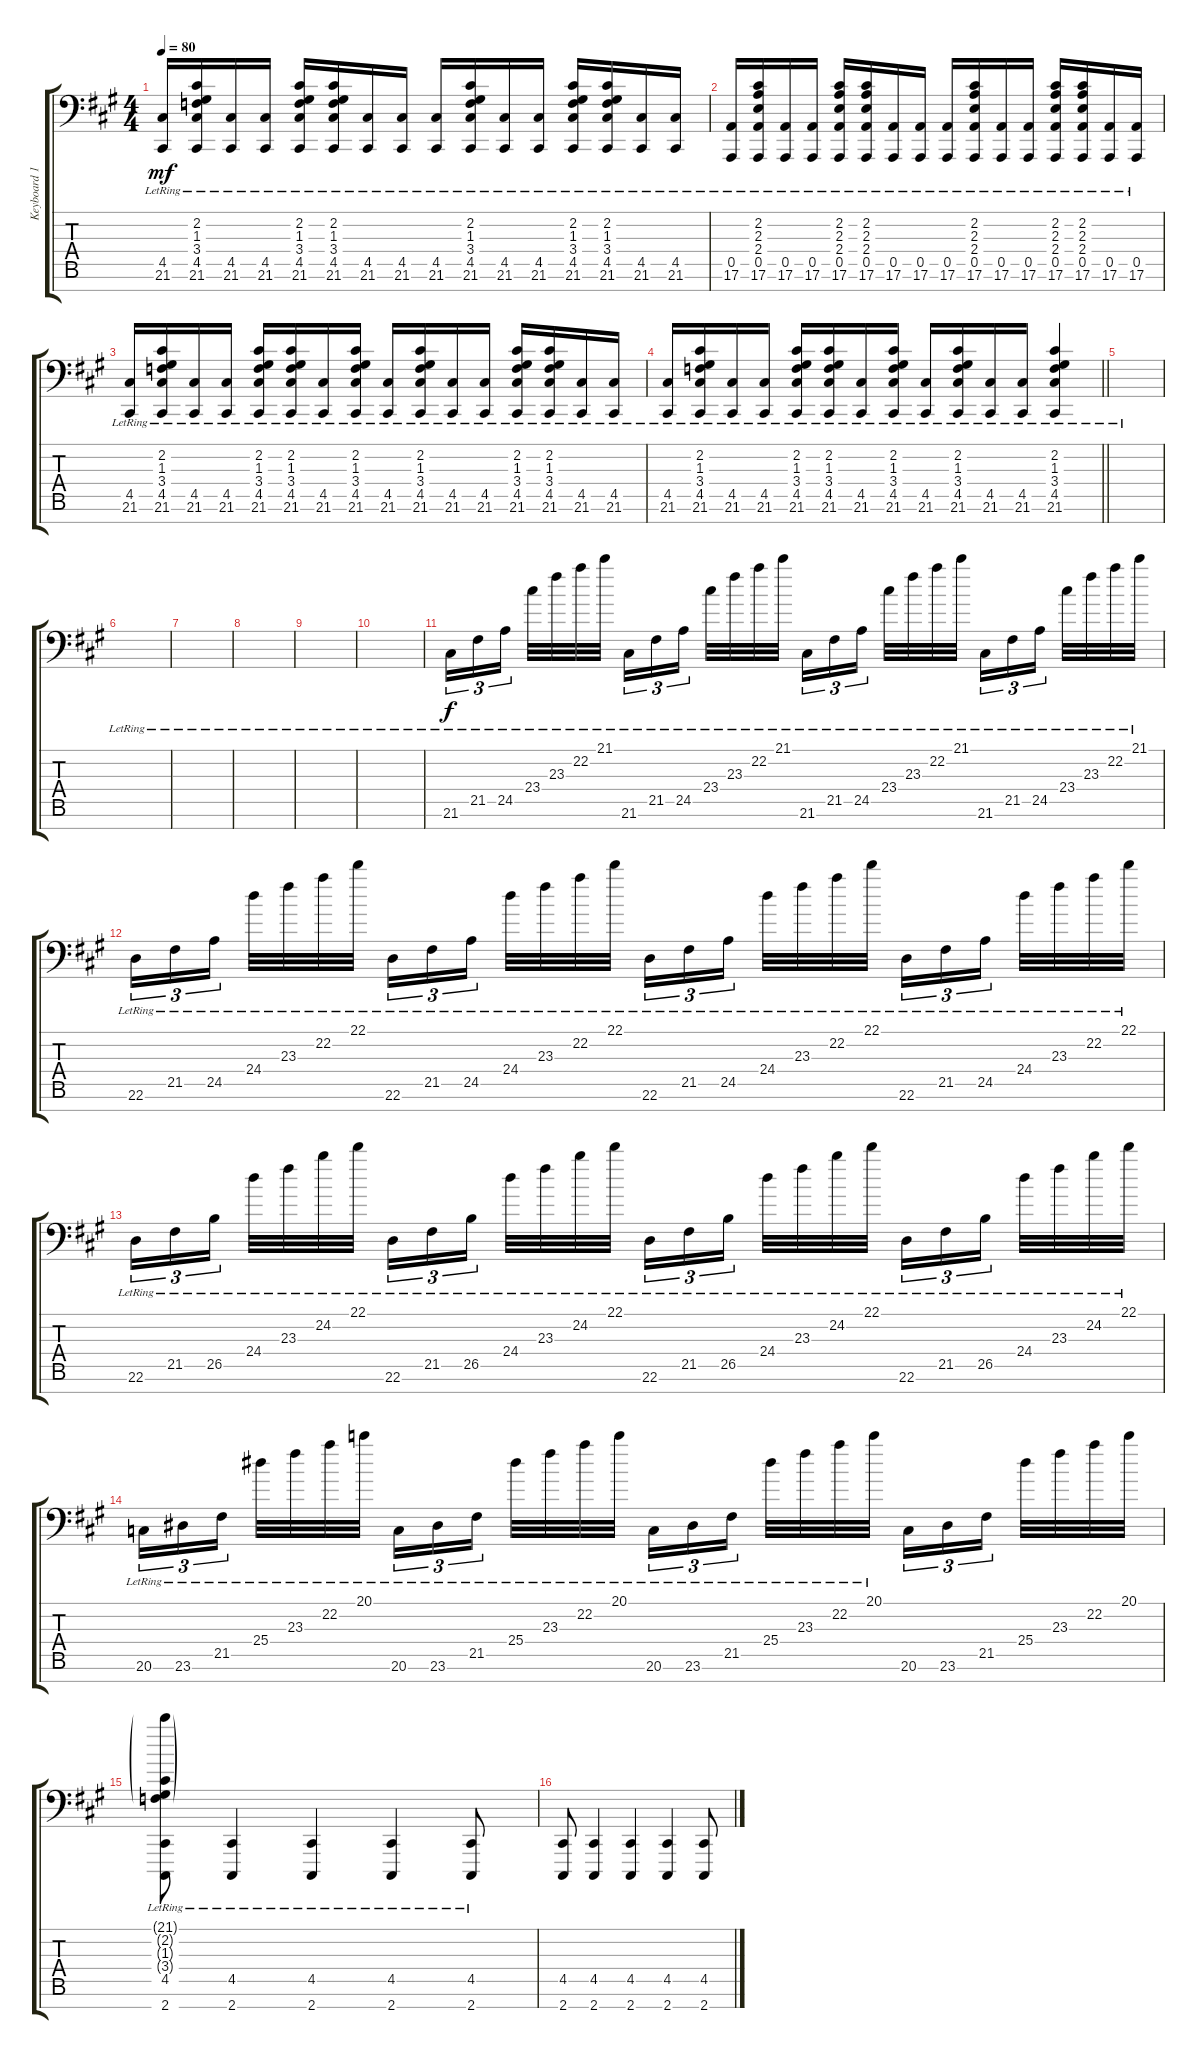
\track ("Keyboard 1" "Keyboard 1") {instrument acousticgrandpiano}
\staff {score tabs}
\tuning (E4 B3 G3 D3 A1 E1 B0) {hide}
\ts (4 4)
\tempo 80
\clef f4
\ks a
(4.5{lr} 21.6{lr}).16{dy mf} (2.2{lr} 1.3{lr} 3.4{lr} 4.5{lr} 21.6{lr}).16 (4.5{lr} 21.6{lr}).16 (4.5{lr} 21.6{lr}).16 (2.2{lr} 1.3{lr} 3.4{lr} 4.5{lr} 21.6{lr}).16 (2.2{lr} 1.3{lr} 3.4{lr} 4.5{lr} 21.6{lr}).16 (4.5{lr} 21.6{lr}).16 (4.5{lr} 21.6{lr}).16 (4.5{lr} 21.6{lr}).16 (2.2{lr} 1.3{lr} 3.4{lr} 4.5{lr} 21.6{lr}).16 (4.5{lr} 21.6{lr}).16 (4.5{lr} 21.6{lr}).16 (2.2{lr} 1.3{lr} 3.4{lr} 4.5{lr} 21.6{lr}).16 (2.2{lr} 1.3{lr} 3.4{lr} 4.5{lr} 21.6{lr}).16 (4.5{lr} 21.6{lr}).16 (4.5{lr} 21.6{lr}).16 |
(0.5{lr} 17.6{lr}).16 (2.2{lr} 2.3{lr} 2.4{lr} 0.5{lr} 17.6{lr}).16 (0.5{lr} 17.6{lr}).16 (0.5{lr} 17.6{lr}).16 (2.2{lr} 2.3{lr} 2.4{lr} 0.5{lr} 17.6{lr}).16 (2.2{lr} 2.3{lr} 2.4{lr} 0.5{lr} 17.6{lr}).16 (0.5{lr} 17.6{lr}).16 (0.5{lr} 17.6{lr}).16 (0.5{lr} 17.6{lr}).16 (2.2{lr} 2.3{lr} 2.4{lr} 0.5{lr} 17.6{lr}).16 (0.5{lr} 17.6{lr}).16 (0.5{lr} 17.6{lr}).16 (2.2{lr} 2.3{lr} 2.4{lr} 0.5{lr} 17.6{lr}).16 (2.2{lr} 2.3{lr} 2.4{lr} 0.5{lr} 17.6{lr}).16 (0.5{lr} 17.6{lr}).16 (0.5{lr} 17.6{lr}).16 |
(4.5{lr} 21.6{lr}).16 (2.2{lr} 1.3{lr} 3.4{lr} 4.5{lr} 21.6{lr}).16 (4.5{lr} 21.6{lr}).16 (4.5{lr} 21.6{lr}).16 (2.2{lr} 1.3{lr} 3.4{lr} 4.5{lr} 21.6{lr}).16 (2.2{lr} 1.3{lr} 3.4{lr} 4.5{lr} 21.6{lr}).16 (4.5{lr} 21.6{lr}).16 (2.2{lr} 1.3{lr} 3.4{lr} 4.5{lr} 21.6{lr}).16 (4.5{lr} 21.6{lr}).16 (2.2{lr} 1.3{lr} 3.4{lr} 4.5{lr} 21.6{lr}).16 (4.5{lr} 21.6{lr}).16 (4.5{lr} 21.6{lr}).16 (2.2{lr} 1.3{lr} 3.4{lr} 4.5{lr} 21.6{lr}).16 (2.2{lr} 1.3{lr} 3.4{lr} 4.5{lr} 21.6{lr}).16 (4.5{lr} 21.6{lr}).16 (4.5{lr} 21.6{lr}).16 |
\barLineRight lightlight
(4.5{lr} 21.6{lr}).16 (2.2{lr} 1.3{lr} 3.4{lr} 4.5{lr} 21.6{lr}).16 (4.5{lr} 21.6{lr}).16 (4.5{lr} 21.6{lr}).16 (2.2{lr} 1.3{lr} 3.4{lr} 4.5{lr} 21.6{lr}).16 (2.2{lr} 1.3{lr} 3.4{lr} 4.5{lr} 21.6{lr}).16 (4.5{lr} 21.6{lr}).16 (2.2{lr} 1.3{lr} 3.4{lr} 4.5{lr} 21.6{lr}).16 (4.5{lr} 21.6{lr}).16 (2.2{lr} 1.3{lr} 3.4{lr} 4.5{lr} 21.6{lr}).16 (4.5{lr} 21.6{lr}).16 (4.5{lr} 21.6{lr}).16 (2.2{lr} 1.3{lr} 3.4{lr} 4.5{lr} 21.6{lr}).4 |
|
|
|
|
|
|
21.6{lr}.16{tu (3 2) dy f volume 8} 21.5{lr}.16{tu (3 2)} 24.5{lr}.16{tu (3 2) beam splitsecondary} 23.4{lr}.32 23.3{lr}.32 22.2{lr}.32 21.1{lr}.32 21.6{lr}.16{tu (3 2)} 21.5{lr}.16{tu (3 2)} 24.5{lr}.16{tu (3 2) beam splitsecondary} 23.4{lr}.32 23.3{lr}.32 22.2{lr}.32 21.1{lr}.32 21.6{lr}.16{tu (3 2)} 21.5{lr}.16{tu (3 2)} 24.5{lr}.16{tu (3 2) beam splitsecondary} 23.4{lr}.32 23.3{lr}.32 22.2{lr}.32 21.1{lr}.32 21.6{lr}.16{tu (3 2)} 21.5{lr}.16{tu (3 2)} 24.5{lr}.16{tu (3 2) beam splitsecondary} 23.4{lr}.32 23.3{lr}.32 22.2{lr}.32 21.1{lr}.32 |
22.6{lr}.16{tu (3 2)} 21.5{lr}.16{tu (3 2)} 24.5{lr}.16{tu (3 2) beam splitsecondary} 24.4{lr}.32 23.3{lr}.32 22.2{lr}.32 22.1{lr}.32 22.6{lr}.16{tu (3 2)} 21.5{lr}.16{tu (3 2)} 24.5{lr}.16{tu (3 2) beam splitsecondary} 24.4{lr}.32 23.3{lr}.32 22.2{lr}.32 22.1{lr}.32 22.6{lr}.16{tu (3 2)} 21.5{lr}.16{tu (3 2)} 24.5{lr}.16{tu (3 2) beam splitsecondary} 24.4{lr}.32 23.3{lr}.32 22.2{lr}.32 22.1{lr}.32 22.6{lr}.16{tu (3 2)} 21.5{lr}.16{tu (3 2)} 24.5{lr}.16{tu (3 2) beam splitsecondary} 24.4{lr}.32 23.3{lr}.32 22.2{lr}.32 22.1{lr}.32 |
22.6{lr}.16{tu (3 2)} 21.5{lr}.16{tu (3 2)} 26.5{lr}.16{tu (3 2) beam splitsecondary} 24.4{lr}.32 23.3{lr}.32 24.2{lr}.32 22.1{lr}.32 22.6{lr}.16{tu (3 2)} 21.5{lr}.16{tu (3 2)} 26.5{lr}.16{tu (3 2) beam splitsecondary} 24.4{lr}.32 23.3{lr}.32 24.2{lr}.32 22.1{lr}.32 22.6{lr}.16{tu (3 2)} 21.5{lr}.16{tu (3 2)} 26.5{lr}.16{tu (3 2) beam splitsecondary} 24.4{lr}.32 23.3{lr}.32 24.2{lr}.32 22.1{lr}.32 22.6{lr}.16{tu (3 2)} 21.5{lr}.16{tu (3 2)} 26.5{lr}.16{tu (3 2) beam splitsecondary} 24.4{lr}.32 23.3{lr}.32 24.2{lr}.32 22.1{lr}.32 |
20.6{lr}.16{tu (3 2)} 23.6{lr}.16{tu (3 2)} 21.5{lr}.16{tu (3 2) beam splitsecondary} 25.4{lr}.32 23.3{lr}.32 22.2{lr}.32 20.1{lr}.32 20.6{lr}.16{tu (3 2)} 23.6{lr}.16{tu (3 2)} 21.5{lr}.16{tu (3 2) beam splitsecondary} 25.4{lr}.32 23.3{lr}.32 22.2{lr}.32 20.1{lr}.32 20.6{lr}.16{tu (3 2)} 23.6{lr}.16{tu (3 2)} 21.5{lr}.16{tu (3 2) beam splitsecondary} 25.4{lr}.32 23.3{lr}.32 22.2{lr}.32 20.1{lr}.32 20.6.16{tu (3 2)} 23.6.16{tu (3 2)} 21.5.16{tu (3 2) beam splitsecondary} 25.4.32 23.3.32 22.2.32 20.1.32 |
(21.1{g lr} 2.2{g lr} 1.3{g lr} 3.4{g lr} 4.5{lr} 2.7{lr}).8{volume 12} (4.5{lr} 2.7{lr}).4 (4.5{lr} 2.7{lr}).4 (4.5{lr} 2.7{lr}).4 (4.5{lr} 2.7{lr}).8 |
(4.5 2.7).8 (4.5 2.7).4 (4.5 2.7).4 (4.5 2.7).4 (4.5 2.7).8
